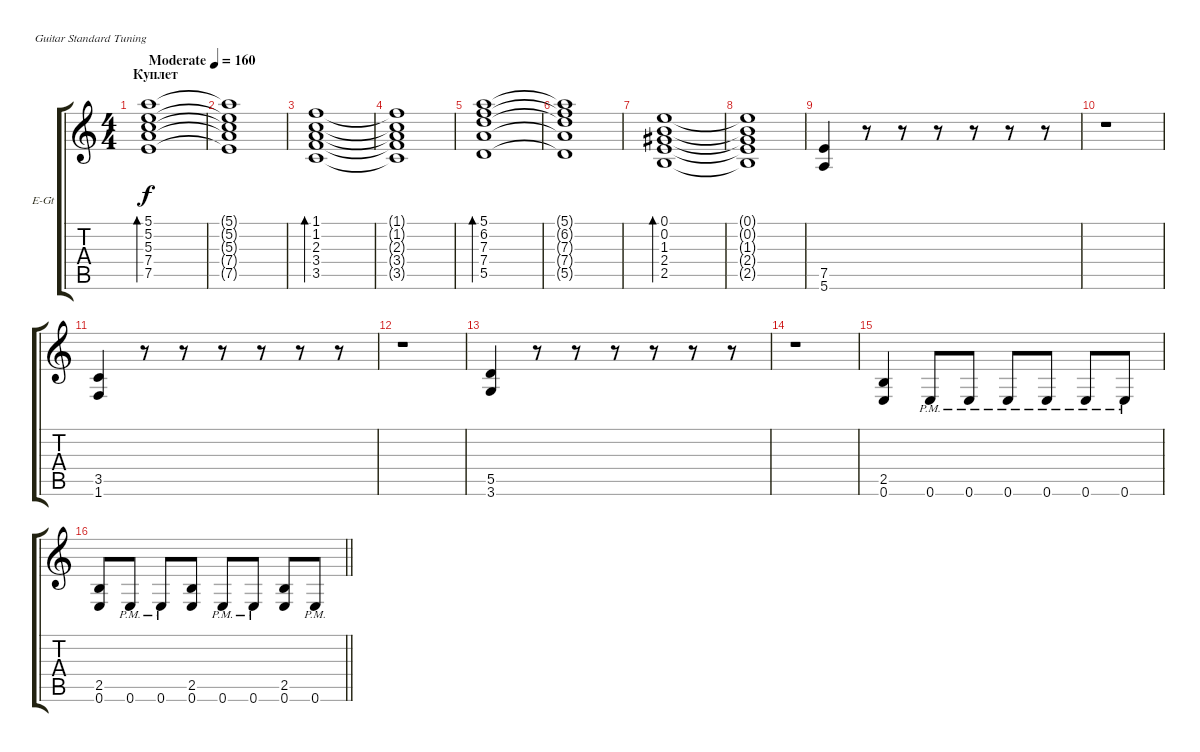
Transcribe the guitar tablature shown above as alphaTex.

\bracketExtendMode groupsimilarinstruments
\firstSystemTrackNameOrientation horizontal
\otherSystemsTrackNameOrientation horizontal
\track ("Guitar(2)" "E-Gt") {instrument overdrivenguitar}
\staff {score tabs}
\tuning (E4 B3 G3 D3 A2 E2)
\ts (4 4)
\beaming (8 2 2 2 2)
\section ("" "Куплет ")
\tempo (160 "Moderate")
\clef g2
\ks c
(5.1 5.2 5.3 7.4 7.5).1{bd 240 dy f instrument overdrivenguitar} |
(5.1{t} 5.2{t} 5.3{t} 7.4{t} 7.5{t}).1 |
(1.1 1.2 2.3 3.4 3.5).1{bd 240} |
(1.1{t} 1.2{t} 2.3{t} 3.4{t} 3.5{t}).1 |
(5.1 6.2 7.3 7.4 5.5).1{bd 240} |
(5.1{t} 6.2{t} 7.3{t} 7.4{t} 5.5{t}).1 |
(0.1 0.2 1.3 2.4 2.5).1{bd 240} |
(0.1{t} 0.2{t} 1.3{t} 2.4{t} 2.5{t}).1 |
(7.5 5.6).4 r.8 r.8 r.8 r.8 r.8 r.8 |
r.1 |
(3.5 1.6).4 r.8 r.8 r.8 r.8 r.8 r.8 |
r.1 |
(5.5 3.6).4 r.8 r.8 r.8 r.8 r.8 r.8 |
r.1 |
(2.5 0.6).4 0.6{pm}.8 0.6{pm}.8 0.6{pm}.8 0.6{pm}.8 0.6{pm}.8 0.6{pm}.8 |
\barLineRight lightlight
(2.5 0.6).8 0.6{pm}.8 0.6{pm}.8 (2.5 0.6).8 0.6{pm}.8 0.6{pm}.8 (2.5 0.6).8 0.6{pm}.8
